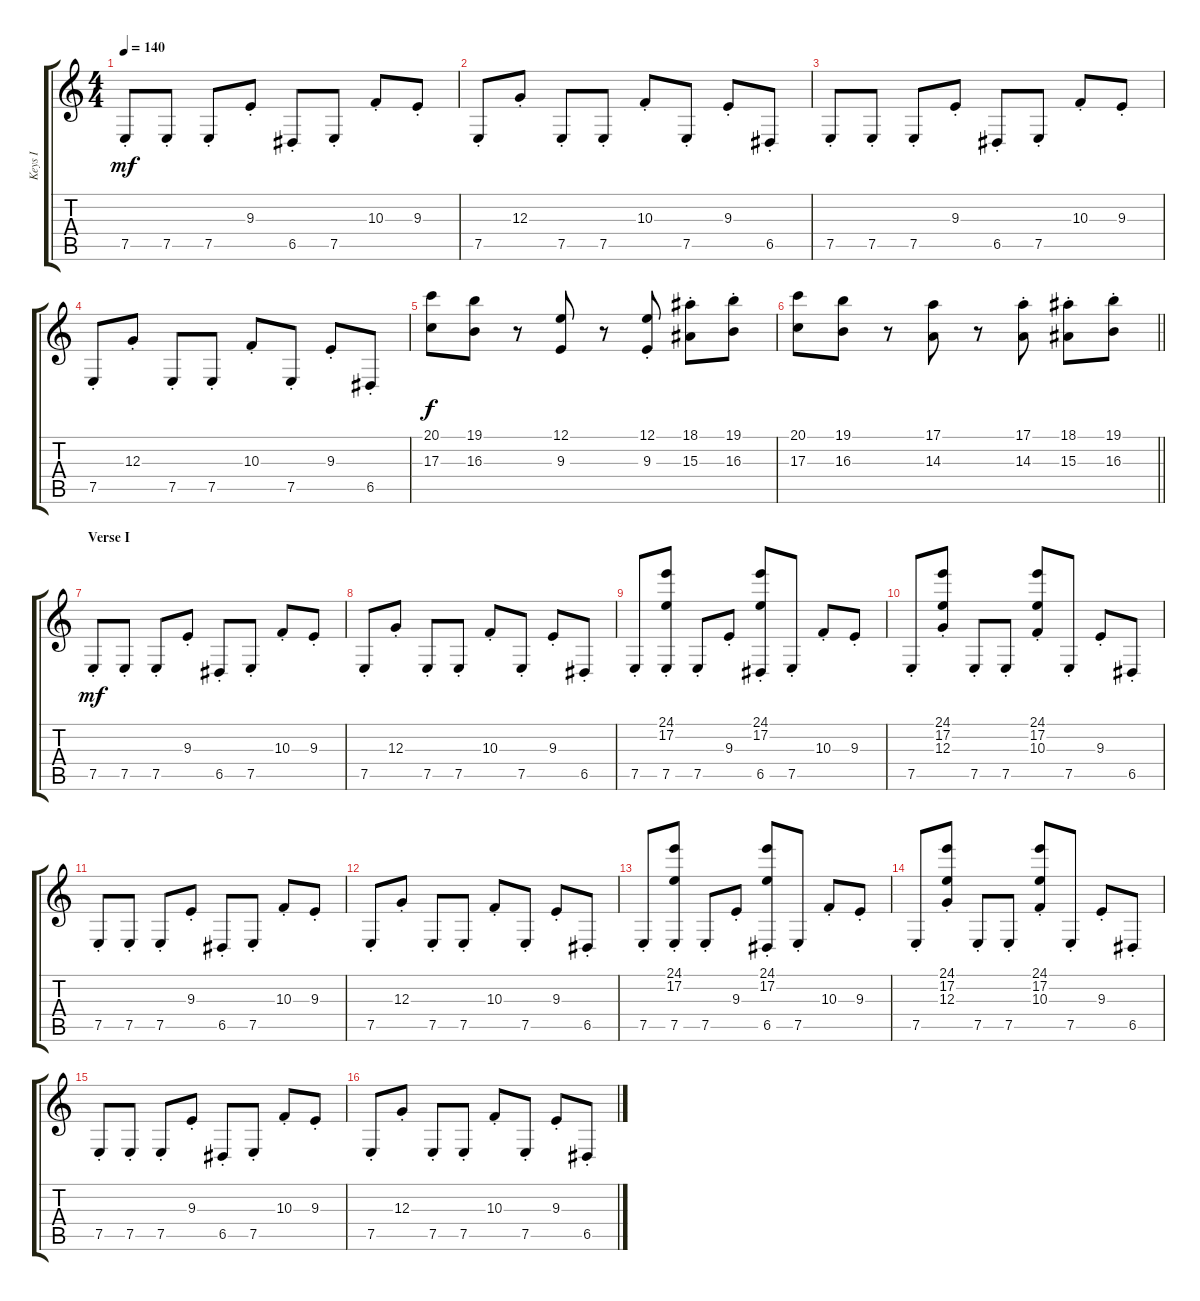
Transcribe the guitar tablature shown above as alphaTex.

\track ("Keys I" "Keys I") {instrument lead2sawtooth}
\staff {score tabs}
\tuning (E4 B3 G3 D3 A2 E2) {hide}
\ts (4 4)
\tempo 140
\clef g2
\ks c
7.5{st}.8{dy mf} 7.5{st}.8 7.5{st}.8 9.3{st}.8 6.5{st}.8 7.5{st}.8 10.3{st}.8 9.3{st}.8 |
7.5{st}.8 12.3{st}.8 7.5{st}.8 7.5{st}.8 10.3{st}.8 7.5{st}.8 9.3{st}.8 6.5{st}.8 |
7.5{st}.8 7.5{st}.8 7.5{st}.8 9.3{st}.8 6.5{st}.8 7.5{st}.8 10.3{st}.8 9.3{st}.8 |
7.5{st}.8 12.3{st}.8 7.5{st}.8 7.5{st}.8 10.3{st}.8 7.5{st}.8 9.3{st}.8 6.5{st}.8 |
(20.1 17.3).8{dy f} (19.1 16.3).8 r.8 (12.1 9.3).8 r.8 (12.1{st} 9.3{st}).8 (18.1{st} 15.3{st}).8 (19.1{st} 16.3{st}).8 |
\barLineRight lightlight
(20.1 17.3).8 (19.1 16.3).8 r.8 (17.1 14.3).8 r.8 (17.1{st} 14.3{st}).8 (18.1{st} 15.3{st}).8 (19.1{st} 16.3{st}).8 |
\section ("" "Verse I")
7.5{st}.8{dy mf} 7.5{st}.8 7.5{st}.8 9.3{st}.8 6.5{st}.8 7.5{st}.8 10.3{st}.8 9.3{st}.8 |
7.5{st}.8 12.3{st}.8 7.5{st}.8 7.5{st}.8 10.3{st}.8 7.5{st}.8 9.3{st}.8 6.5{st}.8 |
7.5{st}.8 (24.1{st} 17.2{st} 7.5{st}).8 7.5{st}.8 9.3{st}.8 (24.1{st} 17.2{st} 6.5{st}).8 7.5{st}.8 10.3{st}.8 9.3{st}.8 |
7.5{st}.8 (24.1{st} 17.2{st} 12.3{st}).8 7.5{st}.8 7.5{st}.8 (24.1{st} 17.2{st} 10.3{st}).8 7.5{st}.8 9.3{st}.8 6.5{st}.8 |
7.5{st}.8 7.5{st}.8 7.5{st}.8 9.3{st}.8 6.5{st}.8 7.5{st}.8 10.3{st}.8 9.3{st}.8 |
7.5{st}.8 12.3{st}.8 7.5{st}.8 7.5{st}.8 10.3{st}.8 7.5{st}.8 9.3{st}.8 6.5{st}.8 |
7.5{st}.8 (24.1{st} 17.2{st} 7.5{st}).8 7.5{st}.8 9.3{st}.8 (24.1{st} 17.2{st} 6.5{st}).8 7.5{st}.8 10.3{st}.8 9.3{st}.8 |
7.5{st}.8 (24.1{st} 17.2{st} 12.3{st}).8 7.5{st}.8 7.5{st}.8 (24.1{st} 17.2{st} 10.3{st}).8 7.5{st}.8 9.3{st}.8 6.5{st}.8 |
7.5{st}.8 7.5{st}.8 7.5{st}.8 9.3{st}.8 6.5{st}.8 7.5{st}.8 10.3{st}.8 9.3{st}.8 |
7.5{st}.8 12.3{st}.8 7.5{st}.8 7.5{st}.8 10.3{st}.8 7.5{st}.8 9.3{st}.8 6.5{st}.8
